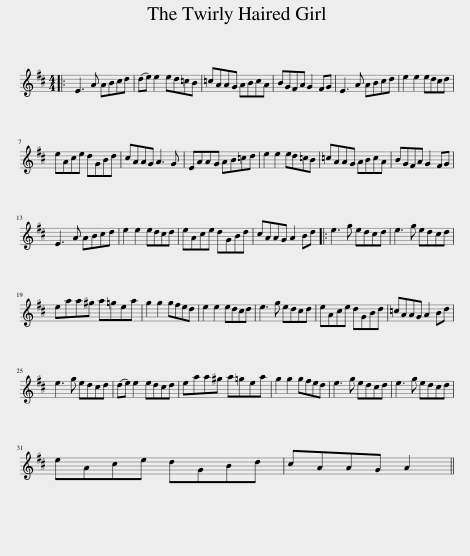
X:1
L:1/8
M:4/4
I:linebreak $
K:D
V:1 treble
V:1
|: E3 A ABcd | (de) e2 ed=cB | =cAAG ABcA | BGFA G2 FG | E3 A ABcd | %5
 e2 e2 edcd |$ eAce dGBd | cAAG A3 G | EAAG AB=cd | e2 e2 ed=cB | %10
 =cAAG ABcA | BGFA G2 FG |$ E3 A ABcd | e2 e2 edcd | eAce dGBd | %15
 cAAG A2 Bd |: e3 g edcd | e3 g edcd |$ eaa^g a=gea | g2 g2 gfed | %20
 e2 e2 edcd | e3 g edcd | eAce dGBd | =cAAG A2 Bd |$ e3 g edcd | %25
 (de) e2 edcd | eaa^g a=gea | g2 g2 gfed | e3 g edcd | e3 g edcd |$ %30
 eAce dGBd | cAAG A2 || %32
